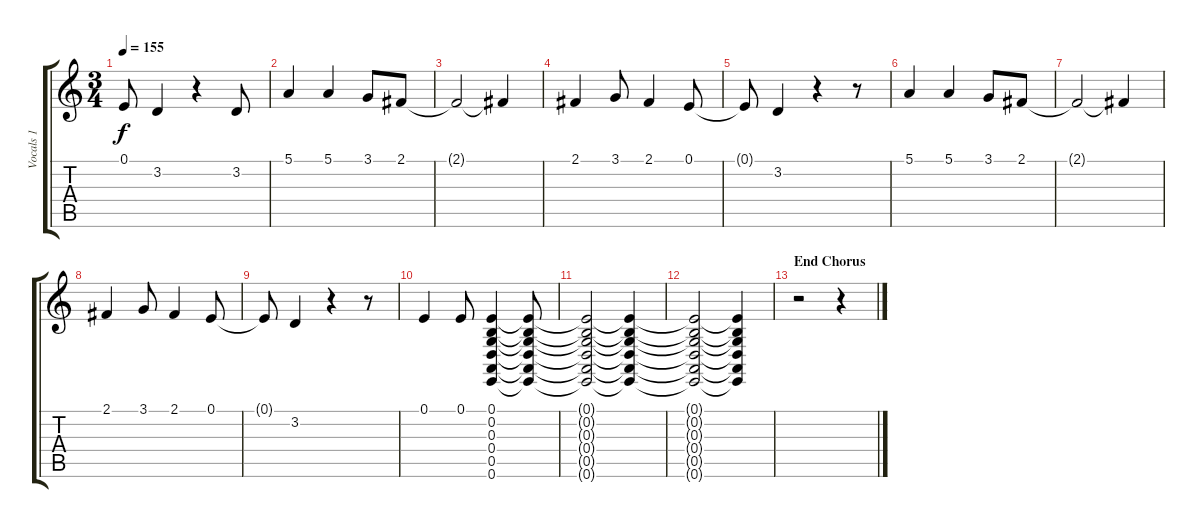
\track ("Vocals 1" "Vocals 1") {instrument violin}
\staff {score tabs}
\tuning (E4 B3 G3 D3 A2 E2) {hide}
\ts (3 4)
\tempo 155
\clef g2
\ks c
0.1{t}.8{dy f} 3.2.4 r.4 3.2.8 |
5.1.4 5.1.4 3.1.8 2.1.8 |
2.1{t}.2 2.1{t}.4 |
2.1.4 3.1.8 2.1.4 0.1.8 |
0.1{t}.8 3.2.4 r.4 r.8 |
5.1.4 5.1.4 3.1.8 2.1.8 |
2.1{t}.2 2.1{t}.4 |
2.1.4 3.1.8 2.1.4 0.1.8 |
0.1{t}.8 3.2.4 r.4 r.8 |
0.1.4 0.1.8 (0.1 0.2 0.3 0.4 0.5 0.6).4{instrument seashore} (0.1{t} 0.2{t} 0.3{t} 0.4{t} 0.5{t} 0.6{t}).8 |
(0.1{t} 0.2{t} 0.3{t} 0.4{t} 0.5{t} 0.6{t}).2 (0.1{t} 0.2{t} 0.3{t} 0.4{t} 0.5{t} 0.6{t}).4 |
(0.1{t} 0.2{t} 0.3{t} 0.4{t} 0.5{t} 0.6{t}).2 (0.1{t} 0.2{t} 0.3{t} 0.4{t} 0.5{t} 0.6{t}).4 |
\section ("" "End Chorus")
r.2{instrument violin} r.4
